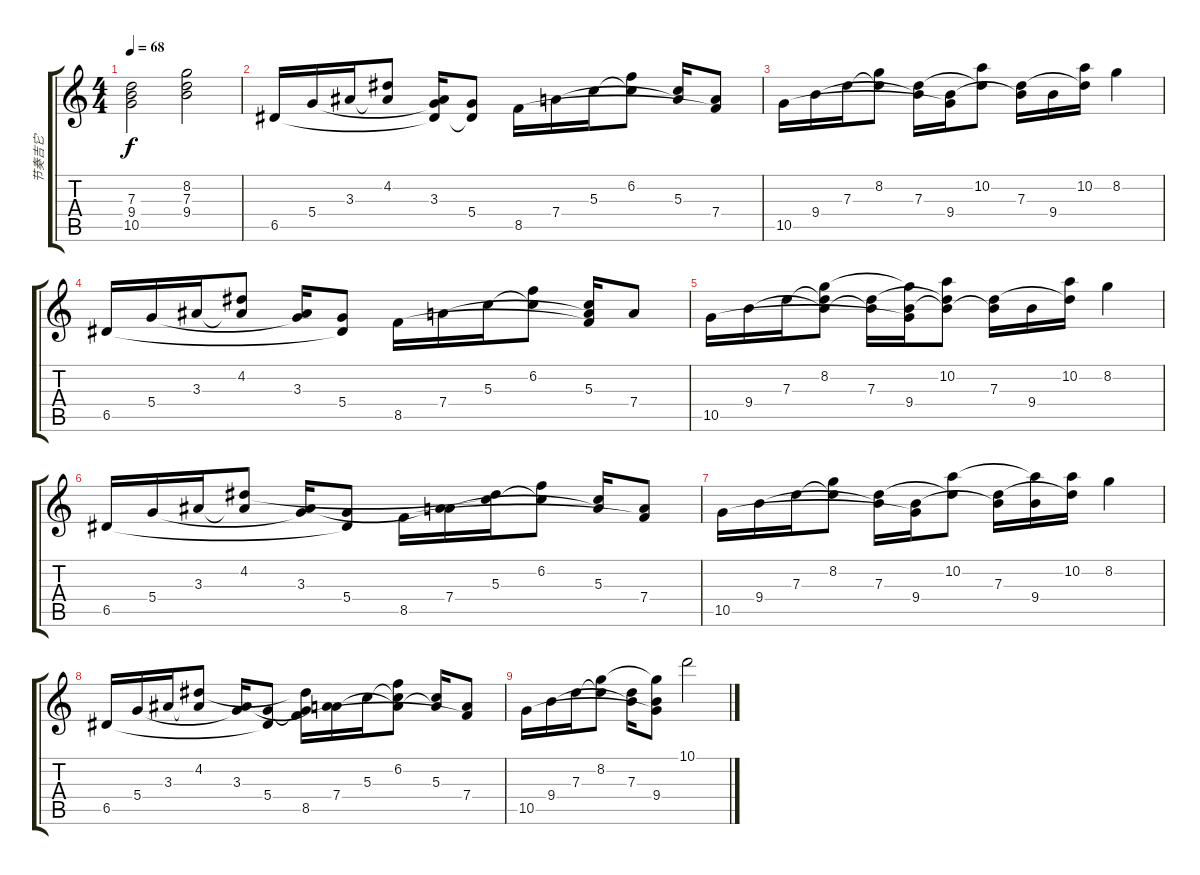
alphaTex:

\track ("节奏吉它" "节奏吉它") {instrument overdrivenguitar}
\staff {score tabs}
\tuning (E4 B3 G3 D3 A2 E2) {hide}
\ts (4 4)
\tempo 68
\clef g2
\ks c
(7.3 9.4 10.5).2{dy f} (8.2 7.3 9.4).2 |
6.5.16 5.4.16 3.3.16 (4.2 3.3{t}).8 (3.3 5.4{t} 6.5{t}).16 (5.4 6.5{t}).8 8.5.16 7.4.16 5.3.16 (6.2 5.3{t}).8 (5.3 7.4{t}).16 (7.4 8.5{t}).8 |
10.5.16 9.4.16 7.3.16 (8.2 7.3{t}).8 (7.3 9.4{t}).16 (9.4 10.5{t}).16 (10.2 7.3{t}).8 (7.3 9.4{t}).16 9.4.16 (10.2 7.3{t}).16 8.2.4 |
6.5.16 5.4.16 3.3.16 (4.2 3.3{t}).8 (3.3 5.4{t}).16 (5.4 6.5{t}).8 8.5.16 7.4.16 5.3.16 (6.2 5.3{t}).8 (5.3 7.4{t} 8.5{t}).16 7.4.8 |
10.5.16 9.4.16 7.3.16 (8.2 7.3{t} 9.4{t}).8 (7.3 9.4{t}).16 (8.2{t} 9.4 10.5{t}).16 (10.2 7.3{t} 9.4{t}).8 (7.3 9.4{t}).16 9.4.16 (10.2 7.3{t}).16 8.2.4 |
6.5.16 5.4.16 3.3.16 (4.2 3.3{t}).8 (3.3 5.4{t}).16 (5.4 6.5{t}).8 8.5.16 (3.3{t} 7.4).16 (4.2{t} 5.3).16 (6.2 5.3{t}).8 (5.3 7.4{t}).16 (7.4 8.5{t}).8 |
10.5.16 9.4.16 7.3.16 (8.2 7.3{t}).8 (7.3 9.4{t}).16 (9.4 10.5{t}).16 (10.2 7.3{t}).8 (7.3 9.4{t}).16 (10.2{t} 9.4).16 (10.2 7.3{t}).16 8.2.4 |
6.5.16 5.4.16 3.3.16 (4.2 3.3{t}).8 (3.3 5.4{t}).16 (5.4 6.5{t}).8 (4.2{t} 5.4{t} 8.5).16 (3.3{t} 7.4).16 5.3.16 (6.2 5.3{t} 7.4{t}).8 (5.3 7.4{t}).16 (7.4 8.5{t}).8 |
10.5.16 9.4.16 7.3.16 (8.2 7.3{t}).8 (7.3 9.4{t}).16 (8.2{t} 9.4 10.5{t}).8 10.1.2
